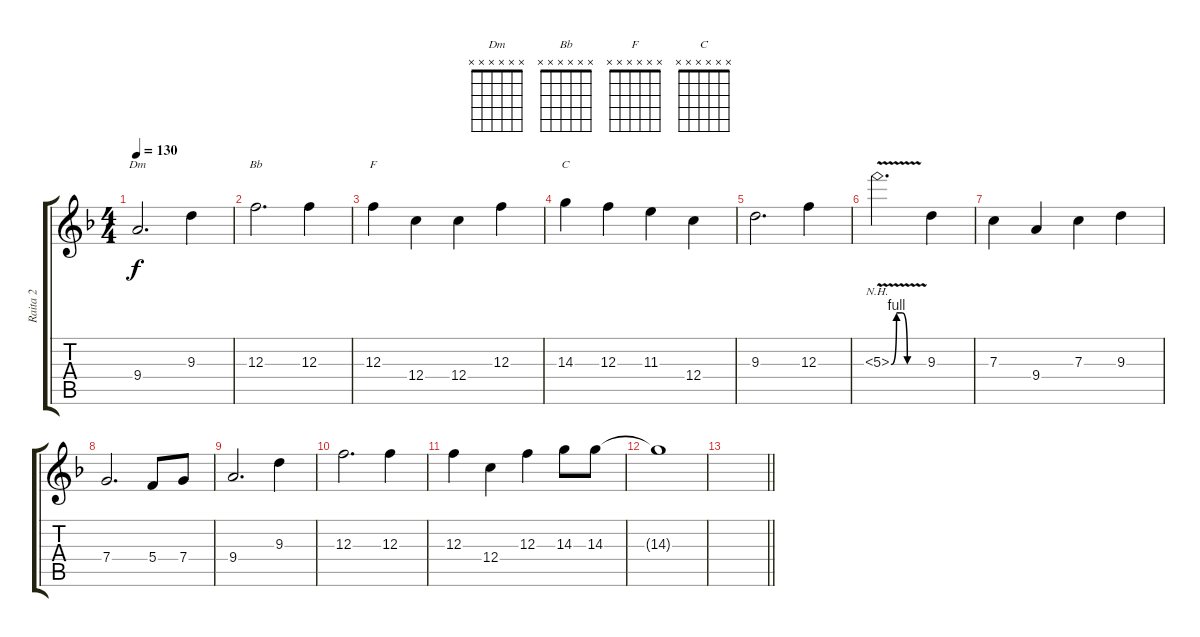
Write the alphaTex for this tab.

\track ("Raita 2" "Raita 2") {instrument distortionguitar}
\staff {score tabs}
\tuning (D4 A3 F3 C3 G2 D2) {hide}
\chord ("Dm" x x x x x x)
\chord ("Bb" x x x x x x)
\chord ("F" x x x x x x)
\chord ("C" x x x x x x)
\ts (4 4)
\tempo 130
\clef g2
\ks f
9.4.2{d ch "Dm" dy f} 9.3.4 |
12.3.2{d ch "Bb"} 12.3.4 |
12.3.4{ch "F"} 12.4.4 12.4.4 12.3.4 |
14.3.4{ch "C"} 12.3.4 11.3.4 12.4.4 |
9.3.2{d} 12.3.4 |
5.3{be (custom 0 0 10 4 20 4 30 0 60 0) nh v}.2{d} 9.3.4 |
7.3.4 9.4.4 7.3.4 9.3.4 |
7.4.2{d} 5.4.8 7.4.8 |
9.4.2{d} 9.3.4 |
12.3.2{d} 12.3.4 |
12.3.4 12.4.4 12.3.4 14.3.8 14.3.8 |
14.3{t}.1 |
\barLineRight lightlight
